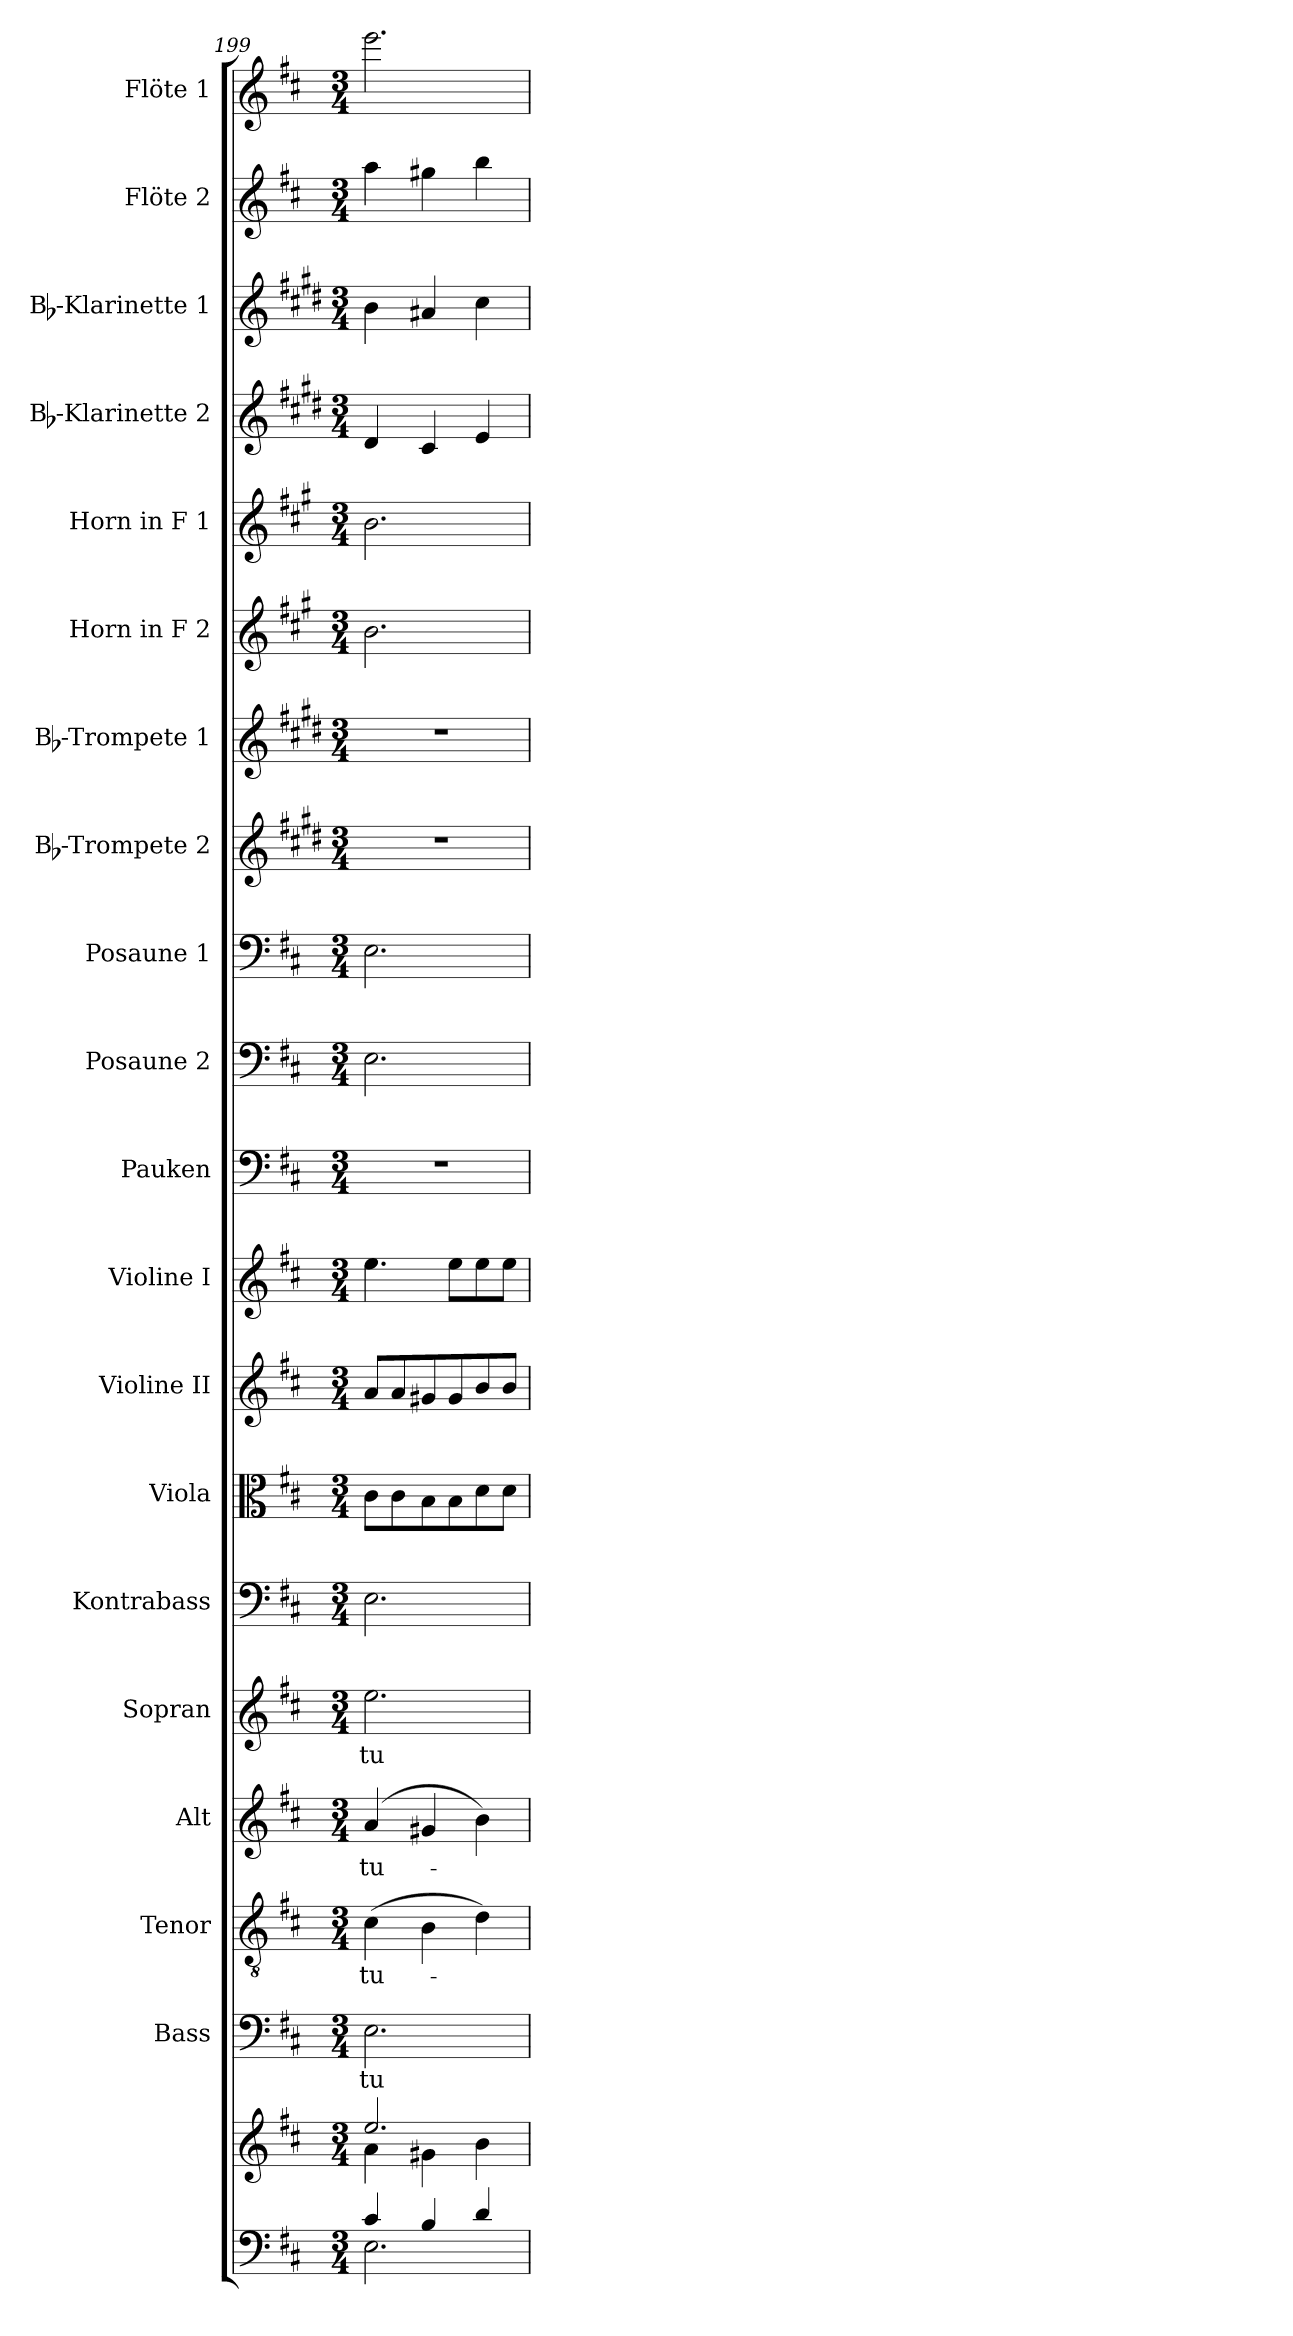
**kern	**kern	**kern	**text	**kern	**text	**kern	**text	**kern	**text	**kern	**kern	**kern	**kern	**kern	**kern	**kern	**kern	**kern	**kern	**kern	**kern	**kern	**kern	**kern
*part20	*part20	*part19	*part19	*part18	*part18	*part17	*part17	*part16	*part16	*part15	*part14	*part13	*part12	*part11	*part10	*part9	*part8	*part7	*part6	*part5	*part4	*part3	*part2	*part1
*staff21	*staff20	*staff19	*staff19	*staff18	*staff18	*staff17	*staff17	*staff16	*staff16	*staff15	*staff14	*staff13	*staff12	*staff11	*staff10	*staff9	*staff8	*staff7	*staff6	*staff5	*staff4	*staff3	*staff2	*staff1
*	*	*I"Bass	*	*I"Tenor	*	*I"Alt	*	*I"Sopran	*	*I"Kontrabass	*I"Viola	*I"Violine II	*I"Violine I	*I"Pauken	*I"Posaune 2	*I"Posaune 1	*I"Bb-Trompete 2	*I"Bb-Trompete 1	*I"Horn in F 2	*I"Horn in F 1	*I"Bb-Klarinette 2	*I"Bb-Klarinette 1	*I"Flöte 2	*I"Flöte 1
*	*	*I'B.	*	*I'T.	*	*I'A.	*	*I'S.	*	*I'Kb.	*I'Vla.	*I'Vl. II	*I'Vl. I	*I'Pk.	*I'Pos. 2	*I'Pos. 1	*I'Bb Trp. 2	*I'Bb Trp. 1	*	*	*I'Bb Kl. 2	*I'Bb Kl. 1	*I'Fl. 2	*I'Fl. 1
*clefF4	*clefG2	*clefF4	*	*clefGv2	*	*clefG2	*	*clefG2	*	*clefF4	*clefC3	*clefG2	*clefG2	*clefF4	*clefF4	*clefF4	*clefG2	*clefG2	*clefG2	*clefG2	*clefG2	*clefG2	*clefG2	*clefG2
*	*	*	*	*	*	*	*	*	*	*ITrd7c12	*	*	*	*	*	*	*ITrd1c2	*ITrd1c2	*ITrd4c7	*ITrd4c7	*ITrd1c2	*ITrd1c2	*	*
*k[f#c#]	*k[f#c#]	*k[f#c#]	*	*k[f#c#]	*	*k[f#c#]	*	*k[f#c#]	*	*k[f#c#]	*k[f#c#]	*k[f#c#]	*k[f#c#]	*k[f#c#]	*k[f#c#]	*k[f#c#]	*k[f#c#]	*k[f#c#]	*k[f#c#]	*k[f#c#]	*k[f#c#]	*k[f#c#]	*k[f#c#]	*k[f#c#]
*D:	*D:	*D:	*	*D:	*	*D:	*	*D:	*	*D:	*D:	*D:	*D:	*D:	*D:	*D:	*D:	*D:	*D:	*D:	*D:	*D:	*D:	*D:
*M3/4	*M3/4	*M3/4	*	*M3/4	*	*M3/4	*	*M3/4	*	*M3/4	*M3/4	*M3/4	*M3/4	*M3/4	*M3/4	*M3/4	*M3/4	*M3/4	*M3/4	*M3/4	*M3/4	*M3/4	*M3/4	*M3/4
=199	=199	=199	=199	=199	=199	=199	=199	=199	=199	=199	=199	=199	=199	=199	=199	=199	=199	=199	=199	=199	=199	=199	=199	=199
*^	*^	*	*	*	*	*	*	*	*	*	*	*	*	*	*	*	*	*	*	*	*	*	*	*
!	!	!	!	!	!LO:LY:b	!	!LO:LY:b	!	!LO:LY:b	!	!LO:LY:b	!	!	!	!	!	!	!	!	!	!	!	!	!	!	!
4c#/	2.E\	2.ee/	4a\	2.E\	-tu-	(>4c#\	-tu-	(4a/	-tu-	2.ee\	-tu-	2.EE\	8c#\L	8a/L	4.ee\	2.r	2.E\	2.E\	2.r	2.r	2.e\	2.e\	4c#/	4a\	4aa\	2.eee\
.	.	.	.	.	.	.	.	.	.	.	.	.	8c#\	8a/	.	.	.	.	.	.	.	.	.	.	.	.
4B/	.	.	4g#X\	.	.	4B\	.	4g#X/	.	.	.	.	8B\	8g#X/	.	.	.	.	.	.	.	.	4B/	4g#X/	4gg#X\	.
.	.	.	.	.	.	.	.	.	.	.	.	.	8B\	8g#/	8ee\L	.	.	.	.	.	.	.	.	.	.	.
4d/	.	.	4b\	.	.	4d\)	.	4b\)	.	.	.	.	8d\	8b/	8ee\	.	.	.	.	.	.	.	4d/	4b\	4bb\	.
.	.	.	.	.	.	.	.	.	.	.	.	.	8d\J	8b/J	8ee\J	.	.	.	.	.	.	.	.	.	.	.
*v	*v	*	*	*	*	*	*	*	*	*	*	*	*	*	*	*	*	*	*	*	*	*	*	*	*	*
*	*v	*v	*	*	*	*	*	*	*	*	*	*	*	*	*	*	*	*	*	*	*	*	*	*	*
=	=	=	=	=	=	=	=	=	=	=	=	=	=	=	=	=	=	=	=	=	=	=	=	=
*-	*-	*-	*-	*-	*-	*-	*-	*-	*-	*-	*-	*-	*-	*-	*-	*-	*-	*-	*-	*-	*-	*-	*-	*-
